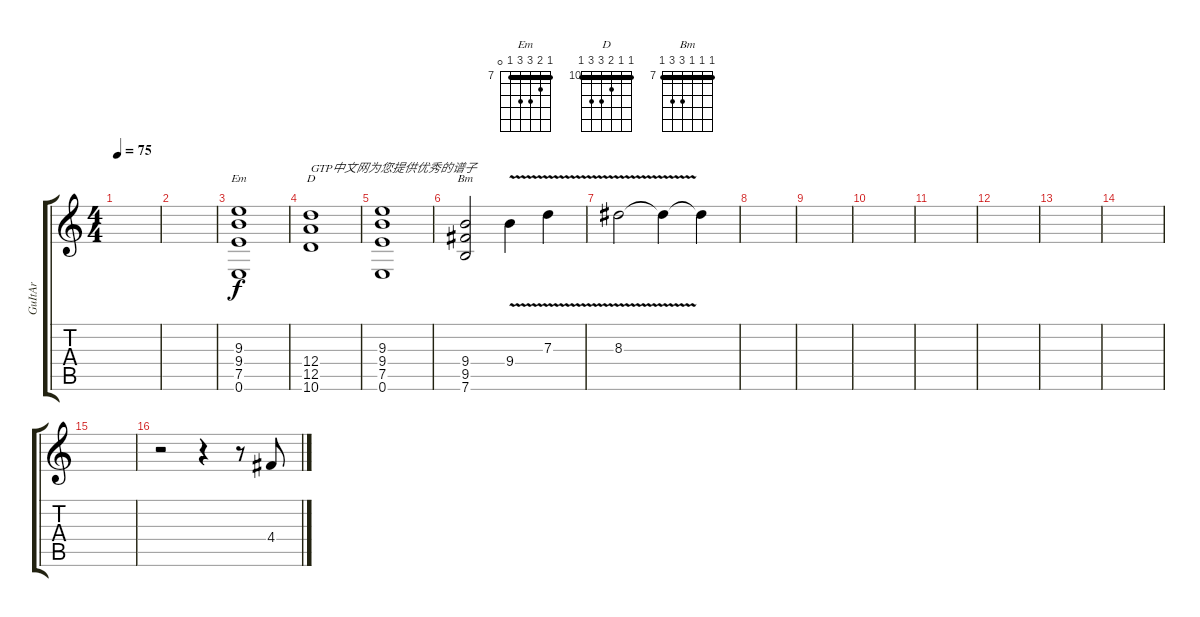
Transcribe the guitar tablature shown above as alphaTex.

\track ("GuItAr" "GuItAr") {instrument overdrivenguitar}
\staff {score tabs}
\tuning (E4 B3 G3 D3 A2 E2) {hide}
\chord ("Em" 7 8 9 9 7 0) {firstfret 7 barre 7}
\chord ("D" 10 10 11 12 12 10) {firstfret 10 barre 10}
\chord ("Bm" 7 7 7 9 9 7) {firstfret 7 barre 7}
\ts (4 4)
\tempo 75
\clef g2
\ks c
|
|
(9.3 9.4 7.5 0.6).1{ch "Em"} |
(12.4 12.5 10.6).1{ch "D" txt "GTP中文网为您提供优秀的谱子"} |
(9.3 9.4 7.5 0.6).1 |
(9.4 9.5 7.6).2{ch "Bm"} 9.4{v}.4{dy f} 7.3{v}.4 |
8.3{v}.2 8.3{t}.4 8.3{t}.4 |
|
|
|
|
|
|
|
|
r.2 r.4 r.8 4.4.8
